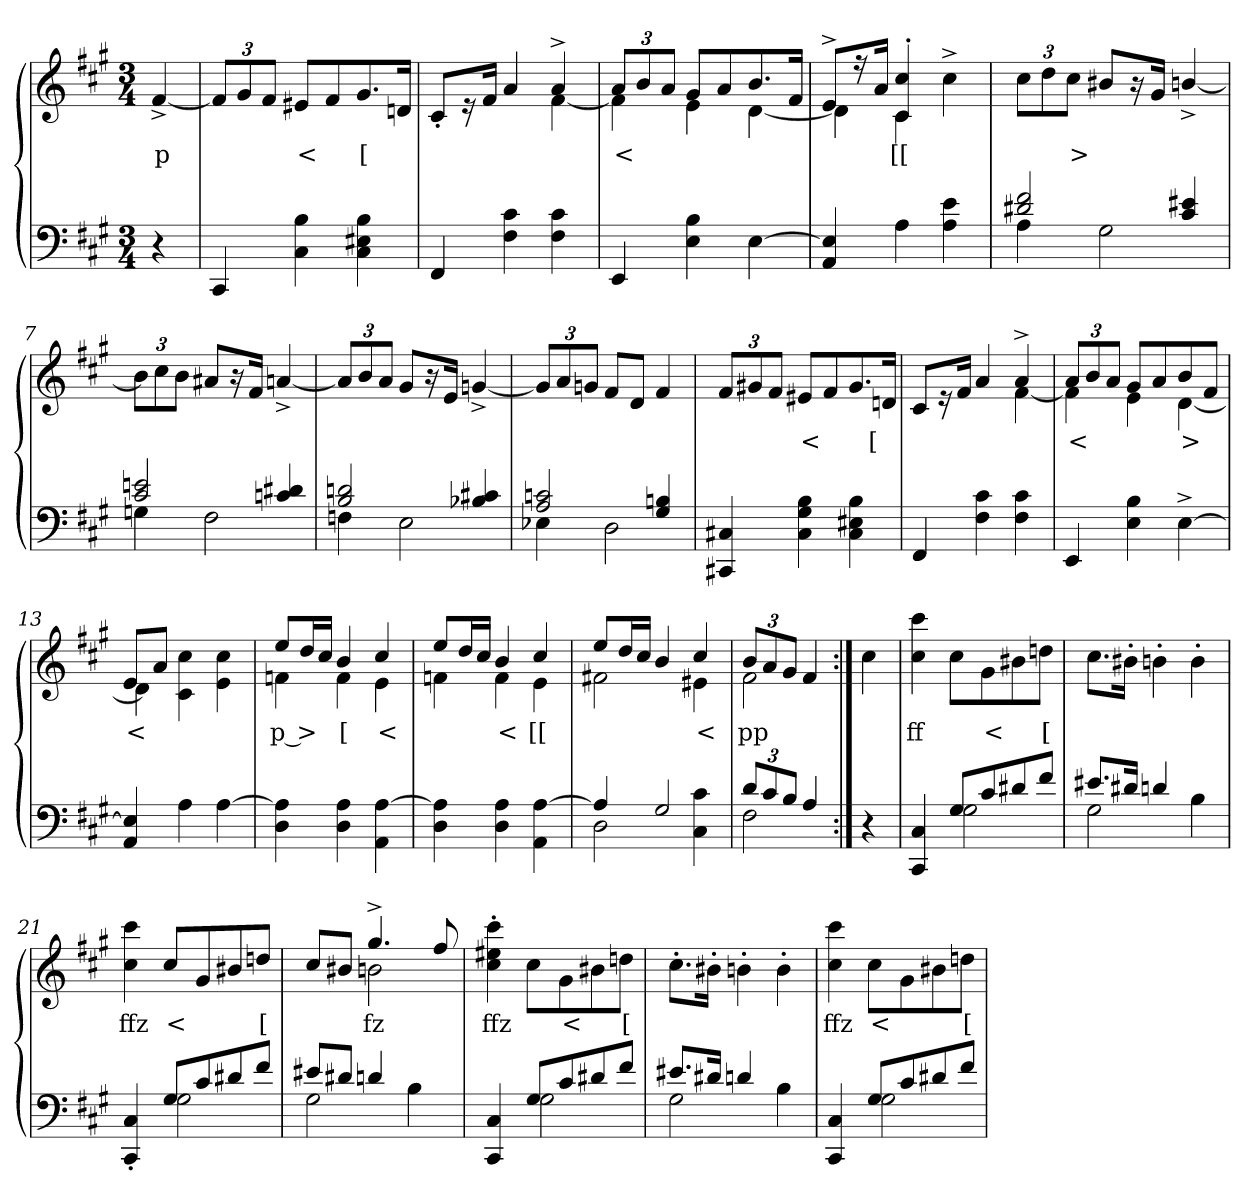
**kern	**kern	**text
*part2	*part1	*part1
*staff2	*staff1	*staff1
*clefF4	*clefG2	*
*k[f#c#g#]	*k[f#c#g#]	*
*M3/4	*M3/4	*
=1	=1	=1
4r	[4f#^>	p
=2	=2	=2
4CC#	12f#L]	.
.	12g#	.
.	12f#J	.
4B 4C#	8e#XL	<
.	8f#	.
4B 4E#X 4C#	8.g#	[
.	16dnJk	.
=3	=3	=3
*	*^	*
4FF#	8c#'>L	2ryy	.
.	16r	.	.
.	16f#Jk	.	.
4c# 4F#	4a	.	.
4c# 4F#	4a^>	[4f#	.
=4	=4	=4	=4
4EE	12aL	4f#]	<
.	12b	.	.
.	12aJ	.	.
4B 4E	8g#L	4e	.
.	8a	.	.
[4E	8.b	[4d	.
.	16f#Jk	.	.
=5	=5	=5	=5
4E] 4AA	8e^>L	4d]	.
.	16r	.	.
.	16aJk	.	.
4A	4cc#'> 4c#'>	4c#	[[
4e 4A	4cc#^>	4ryy	.
*	*v	*v	*
=6	=6	=6
*^	*	*
2f# 2d#X	4A	12cc#L	.
.	.	12dd	.
.	.	12cc#J	>
.	2G#	8b#XL	.
.	.	16r	.
.	.	16g#Jk	.
4e#X 4c#	.	[4bn^>/	.
=7	=7	=7	=7
2en 2c#	4Gn	12bL]	.
.	.	12cc#	.
.	.	12bJ	.
.	2F#	8a#XL	.
.	.	16r	.
.	.	16f#Jk	.
4d#X 4cn	.	[4an^>	.
=8	=8	=8	=8
2dn 2B	4Fn	12aL]	.
.	.	12b	.
.	.	12aJ	.
.	2E	8g#L	.
.	.	16r	.
.	.	16eJk	.
4c#X 4B-X	.	[4gn^>	.
=9	=9	=9	=9
2cn 2A	4E-X	12gnL]	.
.	.	12a	.
.	.	12gJ	.
.	2D	8f#L	.
.	.	8dJ	.
4Bn 4G#	.	4f#	.
*v	*v	*	*
=10	=10	=10
4C#X 4CC#X	12f#L	.
.	12g#X	.
.	12f#J	.
4B 4G# 4C#	8e#XL	<
.	8f#	.
4B 4E#X 4C#	8.g#	.
.	16dnJk	[
=11	=11	=11
*	*^	*
4FF#	8c#L	2ryy	.
.	16r	.	.
.	16f#Jk	.	.
4c# 4F#	4a	.	.
4c# 4F#	4a^>	[4f#	.
=12	=12	=12	=12
4EE	12aL	4f#]	<
.	12b	.	.
.	12aJ	.	.
4B 4E	8g#L	4e	.
.	8a	.	.
[4E^>	8b	[4d	>
.	8f#J	.	.
=13	=13	=13	=13
4E] 4AA	8eL	4d]	<
.	8aJ	.	.
4A	4cc#\ 4c#\	2ryy	.
[4A	4cc#\ 4e\	.	.
=14	=14	=14	=14
4A] 4D	8eeL	4fn	p >
.	16ddL	.	.
.	16cc#JJ	.	.
4A 4D	4b	4f	[
[4A 4AA	4cc#	4e	<
=15	=15	=15	=15
4A] 4D	8eeL	4fn	.
.	16ddL	.	.
.	16cc#JJ	.	.
4A 4D	4b	4f	<
[4A 4AA	4cc#	4e	[[
=16	=16	=16	=16
*^	*	*	*
4A]	2D	8eeL	2f#X	.
.	.	16ddL	.	.
.	.	16cc#JJ	.	.
2G#	.	4b	.	.
.	4c# 4C#	4cc#	4e#X	<
=17	=17	=17	=17	=17
12dL	2F#	12bL	2f#	pp
12c#	.	12a	.	.
12BJ	.	12g#J	.	.
4A	.	4f#	.	.
*v	*v	*	*	*
*	*v	*v	*
=18:|!	=18:|!	=18:|!
4r	4cc#	.
=19	=19	=19
*^	*	*
4C# 4CC#	4ryy	4ccc# 4cc#	ff
8G#L	2G#	8cc#L	.
8c#	.	8g#	<
8d#X	.	8b#X	.
8f#J	.	8ddnJ	[
=20	=20	=20	=20
8.e#XL	2G#	8.cc#L	.
16d#XJk	.	16b#X'>Jk	.
4dn	.	4bn'>	.
4ryy	4B	4b'>	.
=21	=21	=21	=21
4C#'> 4CC#'>	4ryy	4ccc# 4cc#	ffz
8G#L	2G#	8cc#/L	<
8c#	.	8g#	.
8d#X	.	8b#X	.
8f#J	.	8ddnJ	[
=22	=22	=22	=22
*	*	*^	*
8e#XL	2G#	4ryy	8cc#/L	.
8d#XJ	.	.	8b#XJ	.
4dn	.	4.gg#^>	2bn	fz
4ryy	4B	.	.	.
.	.	8ff#	.	.
*	*	*v	*v	*
=23	=23	=23	=23
4C# 4CC#	4ryy	4ccc#'> 4ee#X'> 4cc#'>	ffz
8G#L	2G#	8cc#L	.
8c#	.	8g#	<
8d#X	.	8b#X	.
8f#J	.	8ddnJ	[
=24	=24	=24	=24
8.e#XL	2G#	8.cc#'>L	.
16d#XJk	.	16b#X'>Jk	.
4dn	.	4bn'>	.
4ryy	4B	4b'>	.
=25	=25	=25	=25
4C# 4CC#	4ryy	4ccc# 4cc#	ffz
8G#L	2G#	8cc#L	<
8c#	.	8g#	.
8d#X	.	8b#X	.
8f#J	.	8ddnJ	[
*v	*v	*	*
=	=	=
*-	*-	*-
